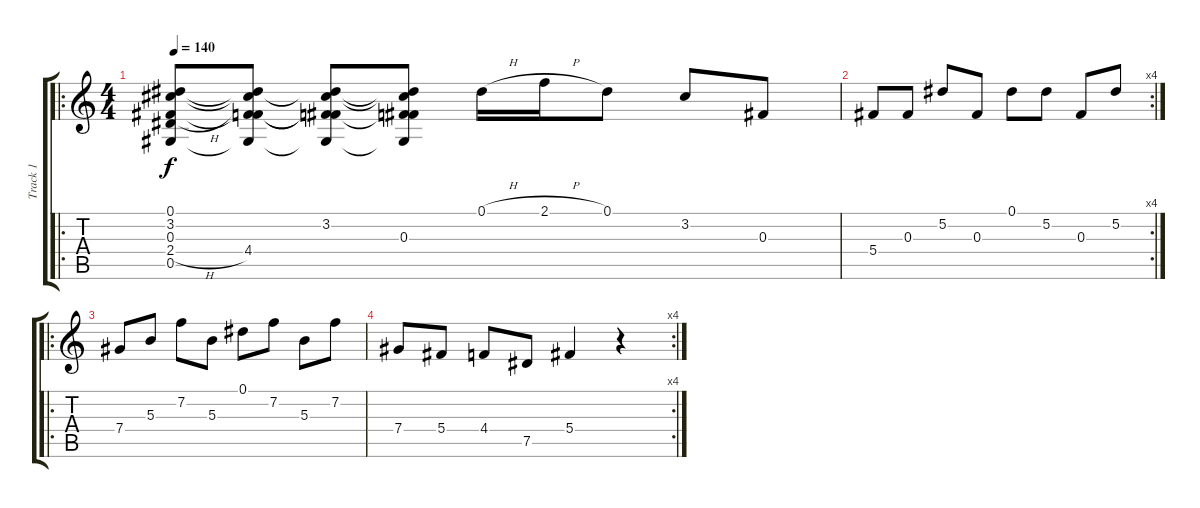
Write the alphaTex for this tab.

\track ("Track 1" "Track 1") {instrument electricguitarclean}
\staff {score tabs}
\tuning (Eb4 Bb3 Gb3 Db3 Ab2 Eb2) {hide}
\ro
\ts (4 4)
\tempo 140
\clef g2
\ks c
(0.1 3.2 0.3 2.4{h} 0.5).8{dy f instrument electricguitarclean} (0.1{t} 3.2{t} 0.3{t} 4.4 0.5{t}).8 (0.1{t} 3.2 0.3{t} 4.4{t} 0.5{t}).8 (0.1{t} 3.2{t} 0.3 4.4{t} 0.5{t}).8 0.1{h}.16 2.1{h}.16 0.1.8 3.2.8 0.3.8 |
\rc 4
5.4.8 0.3.8 5.2.8 0.3.8 0.1.8 5.2.8 0.3.8 5.2.8 |
\ro
7.4.8 5.3.8 7.2.8 5.3.8 0.1.8 7.2.8 5.3.8 7.2.8 |
\rc 4
7.4.8 5.4.8 4.4.8 7.5.8 5.4.4 r.4
